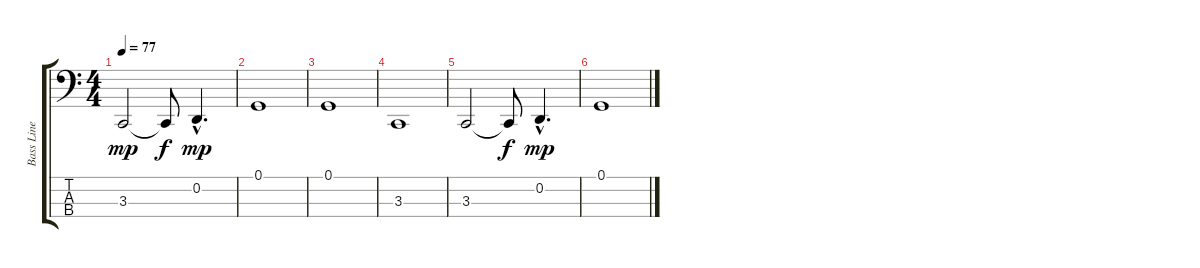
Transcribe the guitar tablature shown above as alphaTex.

\track ("Bass Line" "Bass Line") {instrument acousticgrandpiano}
\staff {score tabs}
\tuning (G2 D2 A1 E1) {hide}
\ts (4 4)
\tempo 77
\clef f4
\ks c
3.3.2{dy mp} 3.3{t}.8{dy f} 0.2{hac}.4{d dy mp} |
0.1.1 |
0.1.1 |
3.3.1 |
3.3.2 3.3{t}.8{dy f} 0.2{hac}.4{d dy mp} |
0.1.1
